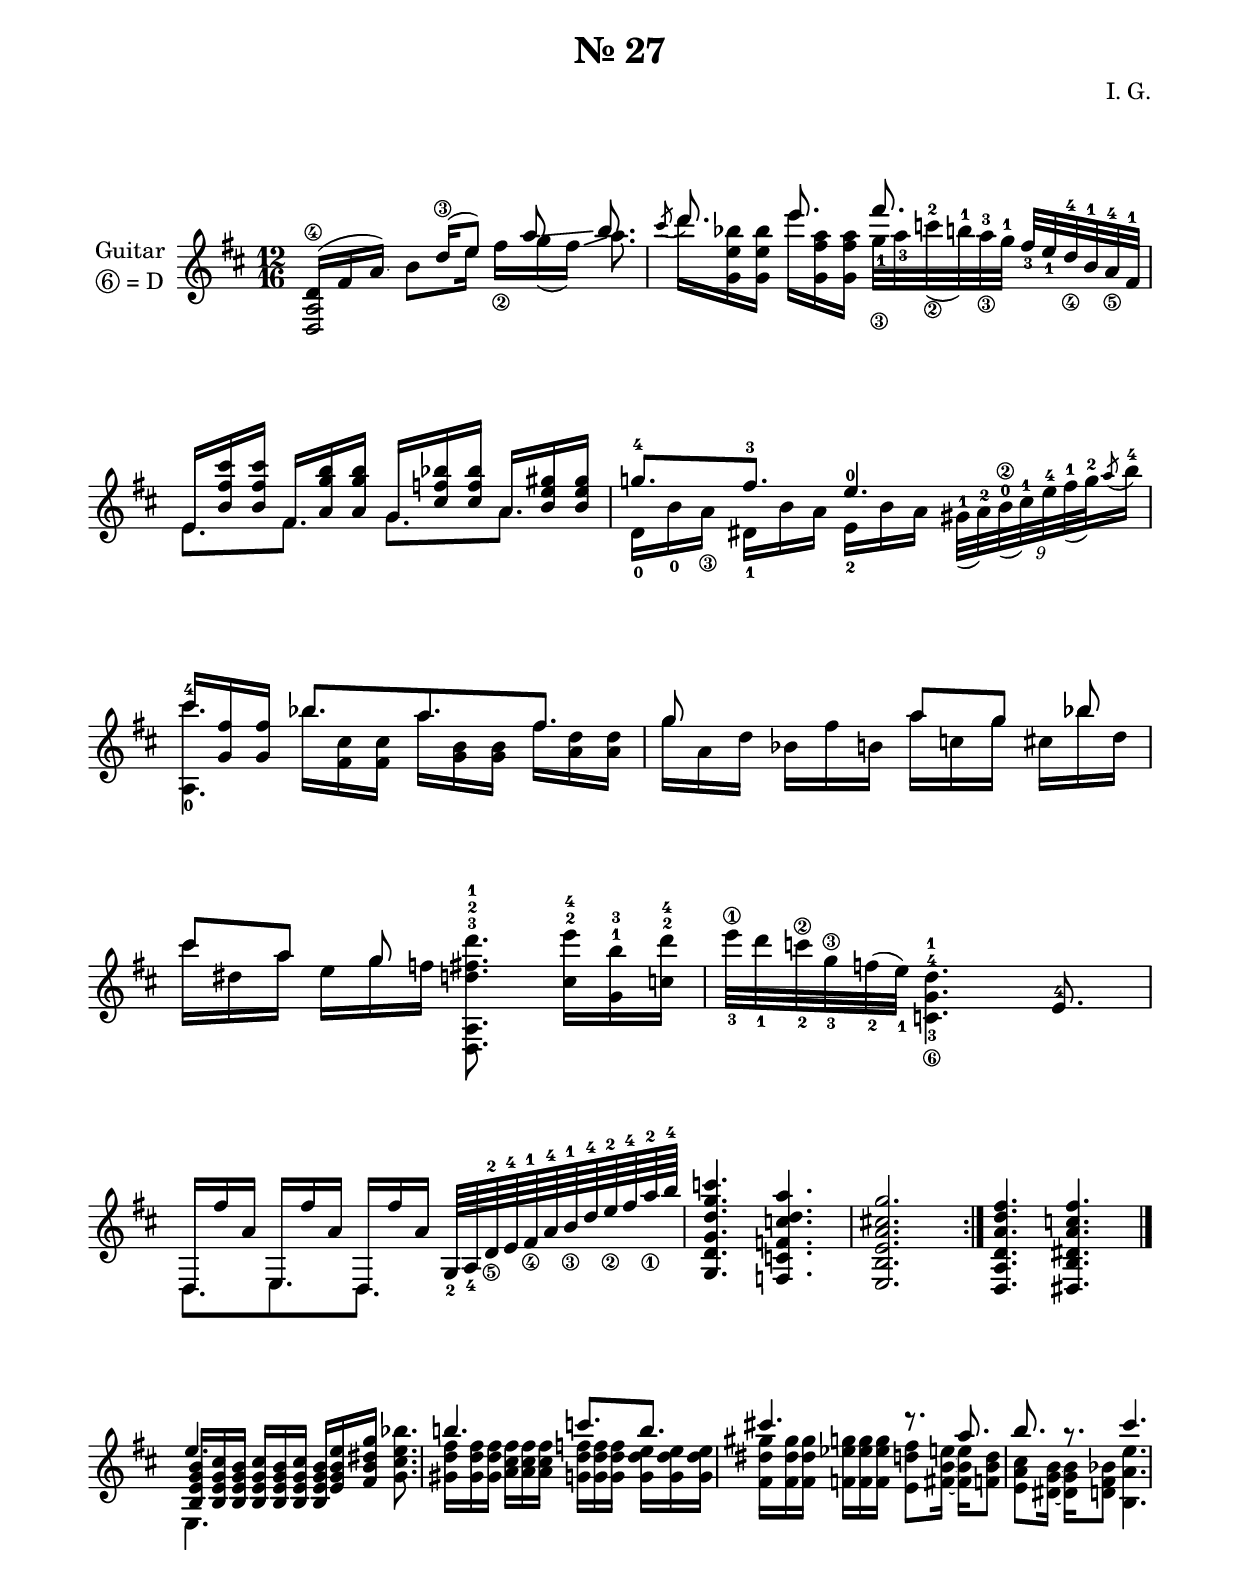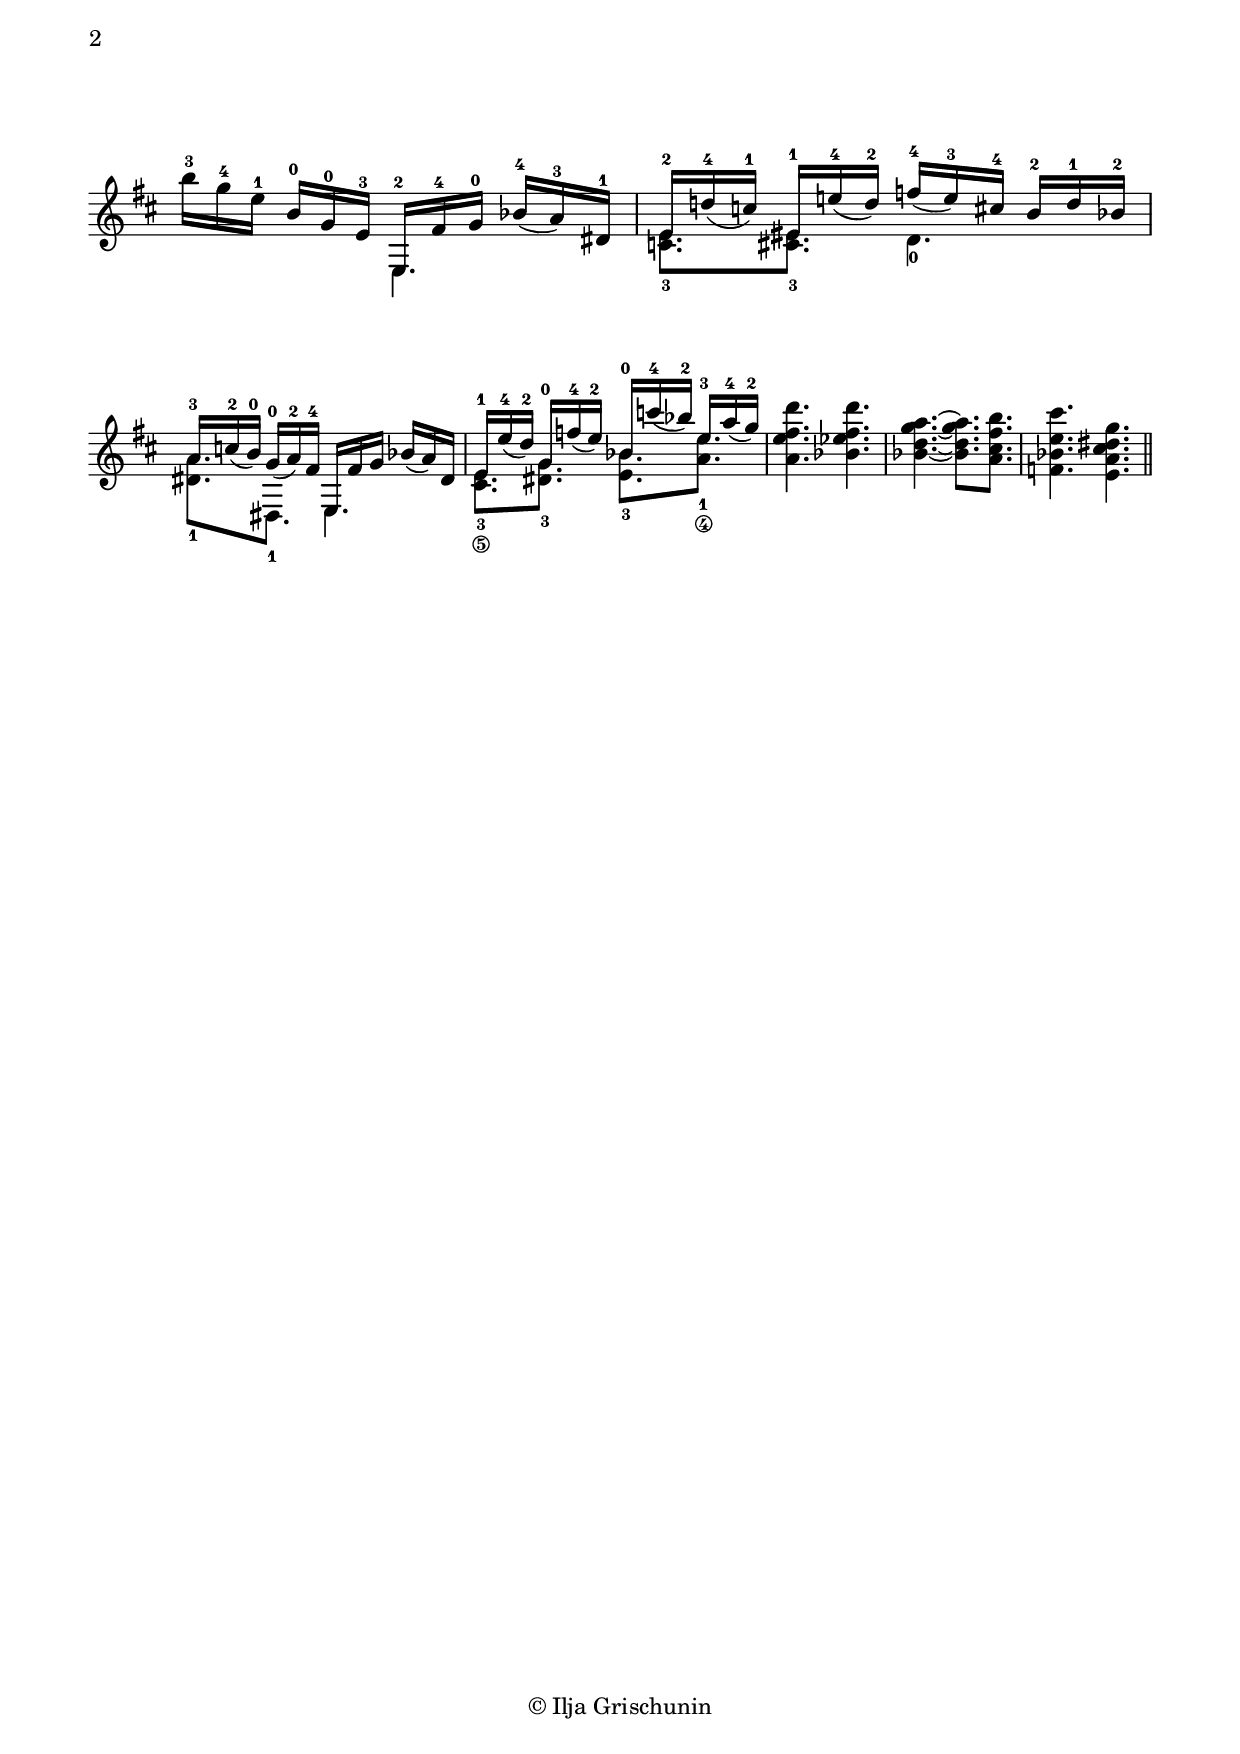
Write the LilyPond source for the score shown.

\version "2.19.15"

\language "deutsch"

\paper {
  #(set-paper-size "a4")
  top-markup-spacing.basic-distance = 8
  markup-system-spacing.basic-distance = 25
  top-system-spacing.basic-distance = 20
  system-system-spacing.basic-distance = 25
  score-system-spacing.basic-distance = 28
  last-bottom-spacing.basic-distance = 20

  %two-sided = ##t
  %inner-margin = 25
  %outer-margin = 15
  left-margin = 15
  right-margin = 15

  footnote-padding = 8
  footnote-footer-padding = 7
  footnote-separator-markup = \markup \null
}

\header {
  title = "№ 27"
  composer = "I. G."
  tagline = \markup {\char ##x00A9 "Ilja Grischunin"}
}

\layout{
  \context {
    \Voice
    \override Glissando.thickness = #1.5
    \override Glissando.gap = #0.1
  }
  \context {
    \Score
    \remove "Bar_number_engraver"
  }
}
%%%%%%%%%%%%%%%%%%%%%%%%%%%%%%%%%%%%%%%
\version "2.19.15"

#(define RH rightHandFinger)

xLV = #(define-music-function (parser location further) (number?) #{
  \once \override LaissezVibrerTie.X-extent = #'(0 . 0)
  \once \override LaissezVibrerTie.details.note-head-gap = #(/
                                                             further -2)
  \once \override LaissezVibrerTie.extra-offset = #(cons (/
                                                          further 2) 0)
         #})

stringNumberSpanner =
#(define-music-function (parser location StringNumber) (string?)
   #{
     \override TextSpanner.font-size = #-5
     \override TextSpanner.dash-fraction = #0.3
     \override TextSpanner.dash-period = #1.5
     \override TextSpanner.bound-details.right.arrow = ##t
     \override TextSpanner.arrow-width = #0.2
     \override TextSpanner.arrow-length = #0.7
     \override TextSpanner.bound-details.left.stencil-align-dir-y = #CENTER
     \override TextSpanner.bound-details.left.text = \markup { \circle \number #StringNumber }
   #})

stringNumSpan =
#(define-music-function (parser location StringNumber) (string?)
   #{
     \override TextSpanner.font-size = #-5
     \override TextSpanner.dash-fraction = #0.3
     \override TextSpanner.dash-period = #1.5
     %\override TextSpanner.bound-details.right.arrow = ##t
     %\override TextSpanner.arrow-width = #0.2
     %\override TextSpanner.arrow-length = #0.7
     \override TextSpanner.bound-details.left.stencil-align-dir-y = #CENTER
     \override TextSpanner.bound-details.left.text = \markup { \circle \number #StringNumber }
   #})

fretNumSpan =
#(define-music-function (parser location FretNumber) (string?)
   #{
     \override TextSpanner.font-size = #-2
     \override TextSpanner.dash-fraction = #0.3
     \override TextSpanner.dash-period = #0.5
     %\override TextSpanner.bound-details.right.arrow = ##t
     %\override TextSpanner.arrow-width = #0.2
     %\override TextSpanner.arrow-length = #0.7
     \override TextSpanner.bound-details.left.stencil-align-dir-y = #CENTER
     \override TextSpanner.bound-details.left.text = \markup { \text #FretNumber }
   #})

spad = \override Fingering #'staff-padding = #'()
sfol = \set fingeringOrientations = #'(left)
sfor = \set fingeringOrientations = #'(right)
sfod = \set fingeringOrientations = #'(down)
sfou = \set fingeringOrientations = #'(up)
ssnol = \set stringNumberOrientations = #'(left)
ssnou = \set stringNumberOrientations = #'(up)
ssnod = \set stringNumberOrientations = #'(down)
ssnor = \set stringNumberOrientations = #'(right)
FO = #(define-music-function (parser location offsetX offsetY)(number? number?)
        #{
          \once \override Voice.Fingering #'extra-offset = #(cons offsetX offsetY)
        #})


\version "2.18.0"

\language "deutsch"

guitarAN = {
  \clef treble \key d \major \time 12/16
  \mergeDifferentlyHeadedOn
  \mergeDifferentlyDottedOn
  <<
    {
      <
      \tweak #'duration-log #1 d
      \tweak #'duration-log #1 a
      d'\4>16[( fis' a'])\glissando
      <<
        {
          \hideNotes
          b'
          \unHideNotes
          d''\3[( e''8]) a''\glissando h''8.
        }\\
        {h'8[ e''16]  fis''_\2[g''( fis''])\glissando a''8.}
      >>
    }
    \\
    %\stemUp
    {\stemDown \once \override Stem #'transparent = ##t <d a>2}
  >>
  <<
    {
      \mergeDifferentlyHeadedOn
      \mergeDifferentlyDottedOn
      \slurDown \acciaccatura cis'''8	d'''8.%^\markup{\fret-diagram #"6-x;5-10;4-x;3-9;2-11;1-10;"}[
      e'''%^\markup{\fret-diagram #"6-x;5-10;4-x;3-11;2-10;1-12;"}]
      fis'''
    }\\
    {
      d'''16 < g' e'' b''> q e''' <g' fis'' a''> q
      \sfod \FO #'0.2 #'4.0 \override Beam #'positions = #'(-2 . -2) <g''-1_\3>32 \sfod \FO #'0.2 #'4.5 <a''-3> <c'''^2_\2>(<h''^1>) <a''^3_\3> <g''^1>
    }
  >>
  \stemUp \spad <fis''_3> e''_1 d''_\4^4 h'-1 a'_\5^4 fis'^1
  <<
    {
      \mergeDifferentlyHeadedOn
      \mergeDifferentlyDottedOn
      e'16 <h' fis'' cis'''> q fis' <a' g'' h''> q g' <cis'' f'' b''> q a' <h' e''gis''> q
    }\\
    {
      e'8.%^\markup{\fret-diagram #"6-x;5-7;4-9;3-x;2-7;1-9;"}
      [ fis'%^\markup{\fret-diagram #"6-x;5-9;4-7;3-x;2-8;1-7;"}
      ] g'%^\markup{\fret-diagram #"6-x;5-x;4-5;3-5;2-6;1-6;"}
      [ a'%^\markup{\fret-diagram #"6-x;5-x;4-7;3-4;2-5;1-4;"}
      ]
    }
  >>
  <<
    {g''!8.-4[ fis''-3] e''4.-0}\\
    {
      \override StringNumber #'add-stem-support = ##t
      d'16-0[ h'-0 a'_\3] dis'-1[ h' a'] e'-2[ h' a']
      \times 6/9 {
        \spad \override Beam #'positions = #'(-5 . -1)
        <gis'^1>32( <a'^2>) <h'^0\2>( <cis''^1>) <e''^4> <fis''^1>( <g''^2>)
        \stemUp \slurDown \acciaccatura a''8 \stemDown <h''^4>16
      }
    }
  >>
  <<
    {
      \mergeDifferentlyHeadedOn
      \mergeDifferentlyDottedOn
      cis'''16%^\markup{\fret-diagram #"6-x;5-o;4-x;3-o;2-7;1-9;"}
      [ <g' fis''> <g' fis''>] h''8.%^\markup{\fret-diagram #"6-x;5-x;4-4;3-6;2-x;1-7;"}
      [ a''%^\markup{\fret-diagram #"6-x;5-x;4-x;3-o;2-o;1-5;"}
      fis'']
    }\\
    {
      \override Beam #'positions = #'(-4 . -5) s8. b''16 <fis' cis''> q
      \override Beam #'positions = #'(-3.5 . -4.5) a'' <g' h'> q
      \override Beam #'positions = #'(-3 . -4) fis'' <a' d''> q
    }
    {<a-0 cis'''-4>4. }
  >>
  <<
    {
      \mergeDifferentlyHeadedOn
      g''8 s4 a''8[ g''] b'' cis'''[ a''] g''
    }\\
    {
      \override Beam #'positions = #'(-4 . -4.5) g''16 a' d''
      \override Beam #'positions = #'(-4 . -4) b' fis'' h' a'' c'' g''
      \override Beam #'positions = #'(-4 . -3.5)cis'' b'' d''\break
      \override Beam #'positions = #'(-3.5 . -3)cis''' dis'' a''
      \override Beam #'positions = #'(-3 . -2.5)e'' g'' f''
    }
  >>
  \stemDown <d a d''^3 fis''^2 d'''^1>8.%^\markup{\fret-diagram #"6-o;5-o;4-12;3-11;2-x;1-10;"}
  <cis''^2 e'''^4>16 <g'^1 h''^3><c''^2 d'''^4>
  e'''32_3\1 d'''_1 c'''_2\2 g''_3\3 f''_2( e''_1) <c'-3_\6 g'-4 d''-1>4.%^\markup{\fret-diagram #"6-10;5-10;4-7;3-x;2-x;1-x;"}
  \stemUp e'8.-4
  <<
    {
      \mergeDifferentlyHeadedOn
      d16 fis'' a' e fis'' a' d fis'' a'
    }\\
    {d8.[ e d]}
  >>
  g64_2 a_4 d'-2_\5 e'-4 fis'-1_\4 a'-4 h'-1_\3 d''-4 e''-2_\2 fis''-4 a''-2_\1 h''-4
  <g d' g' d'' g'' c'''>4.%^\markup{\fret-diagram #"6-5;5-5;4-5;3-7;2-8;1-8;"}
  <f c' f' c'' d'' a''>%^\markup{\fret-diagram #"6-3;5-3;4-3;3-5;2-3;1-5;"}
  <e h e' a' cis''! g''>2.%^\markup{\fret-diagram #"6-2;5-2;4-2;3-2;2-2;1-3;"}
  \bar ":|."
  <d a d' a' d'' fis''>4.<dis h dis' a' c'' fis''> \bar "|."\break
  <<
    \shiftOff{\override NoteColumn #'force-hshift = #0.2 e''4.}\\%неполадка расположения
    \shiftOn \stemUp{<h e' g' h'>16	<h e' g' cis''><h e' g' h'><h e' g' cis''><h e' g' h'><h e' g' cis''>}\\
    \stemDown{\override NoteColumn #'force-hshift = #0.2 e4.}
  >>
  <h e' g' h'>16<e' g' h' e''><fis' h' dis'' g''>%^\markup{\fret-diagram #"6-x;5-x;4-4;3-4;2-4;1-3;"}
  \stemDown<g' cis'' e'' b''>8.%^\markup{\fret-diagram #"6-x;5-x;4-5;3-6;2-5;1-6;"}
  <<
    {h''!4. c'''8.[ h''] cis'''!4. r8. a'' h'' r cis'''4.}\\
    {
      <gis' d'' fis''>16%^\markup{\fret-diagram #"6-x;5-x;4-6;3-7;2-7;1-7;"}
      q q
      %<gis' d'' fis''><gis' d'' fis''>
      <a' cis'' fis''>%^\markup{\fret-diagram #"6-x;5-x;4-7;3-6;2-7;1-7;"}
      q q
      %<a' cis'' fis''><a' cis'' fis''>
      <g' d'' f''>%^\markup{\fret-diagram #"6-x;5-x;4-5;3-7;2-6;1-8;"}
      q q
      %<g' d'' f''><g' d'' f''>
      <g' d'' e''>%^\markup{\fret-diagram #"6-x;5-x;4-5;3-7;2-5;1-7;"}
      q q
      %<g' d'' e''><g' d'' e''>
      <fis' dis'' gis''>%^\markup{\fret-diagram #"6-x;5-9;4-x;3-8;2-9;1-9;"}
      q q
      %<fis' dis'' gis''><fis' dis'' gis''>
      <f' es'' g''>%^\markup{\fret-diagram #"6-x;5-8;4-x;3-8;2-8;1-9;"}
      q q
      %<f' dis'' g''><f' dis'' g''>
      <e' d'' fis''>8%^\markup{\fret-diagram #"6-x;5-7;4-x;3-8;2-7;1-x;"}
      <fis'~ h'~ e''~>16%^\markup{\fret-diagram #"6-x;5-x;4-4;3-4;2-5;1-5;"}
      <fis' h' e''>%^\markup{\fret-diagram #"6-x;5-x;4-3;3-4;2-3;1-5;"}
      <f' h' d''>8
      <e' a' cis''>%^\markup{\fret-diagram #"6-x;5-7;4-7;3-6;2-x;1-7;"}
      <dis'~ g'~ h'~>16%^\markup{\fret-diagram #"6-x;5-6;4-x;3-o;2-o;1-7;"}
      <dis' g' h'>
      <d' fis' b'>8%^\markup{\fret-diagram #"6-x;5-5;4-4;3-3;2-x;1-x;"}
      <h a' e''>4.%^\markup{\fret-diagram #"6-9;5-x;4-7;3-9;2-x;1-9;"}
    }
  >>
  \break
  h''16-3 g''-4 e''-1\stemUp h'-0 g'-0 e'-3
  <<
    {
      \mergeDifferentlyHeadedOn
      \mergeDifferentlyDottedOn
      \slurDown
      e16-2 fis'-4 g'-0 b'-4( a'-3) dis'-1 e'-2 d''!-4( c''-1) eis'-1 e''!-4( d''-2)
      f''-4( e''-3) cis''-4 h'-2 d''-1 b'-2 a'-3 c''-2( h'-0) g'-0( a'-2) fis'-4 e fis' g' b'( a') dis'
      e'-1 e''-4( d''-2) g'-0 f''-4( e''-2) b'-0 c'''-4( b''-2) e''-3 a''-4( g''-2)
    }\\
    {
      e4. <c'_3 e'>8.[ <cis'_3 eis'>] d'4._0\break <dis'_1 a'>8.[ dis_1] e4.
      <cis'_3_\5 e'>8.[ <dis'_3 g'>] <e'_3 h'>[ <a'_1_\4 e''>]
    }
  >>
  \stemDown <a' e'' fis'' d'''>4.%^\markup{\fret-diagram #"6-x;5-x;4-7;3-9;2-7;1-10;"}
  <b' es'' fis'' d'''>%^\markup{\fret-diagram #"6-x;5-x;4-8;3-8;2-7;1-10;"}
  <b'~ d''~ g''~ a''~>4.%^\markup{\fret-diagram #"6-x;5-x;4-9;3-7;2-8;1-5;"}
  <b' d'' g'' a''>8.[ <a' cis'' fis'' h''>%^\markup{\fret-diagram #"6-x;5-x;4-7;3-6;2-7;1-7;"}
  ]
  <f' b' e'' cis'''>4.%^\markup{\fret-diagram #"6-x;5-8;4-8;3-9;2-x;1-9;"}
  <e' a' dis'' g'' cis''>%^\markup{\fret-diagram #"6-x;5-7;4-7;3-8;2-8;1-9;"}
  \bar "||"
}

%%%%%%%%%%%%%%%%%%%%%%%%%%%%%%%%%%%%%%%
\score {
  \new Staff \with {
    instrumentName = \markup {
      \center-column {
        "Guitar"
        \line { \circle 6"= D" }
      }
    }
  }
  \guitarAN
}